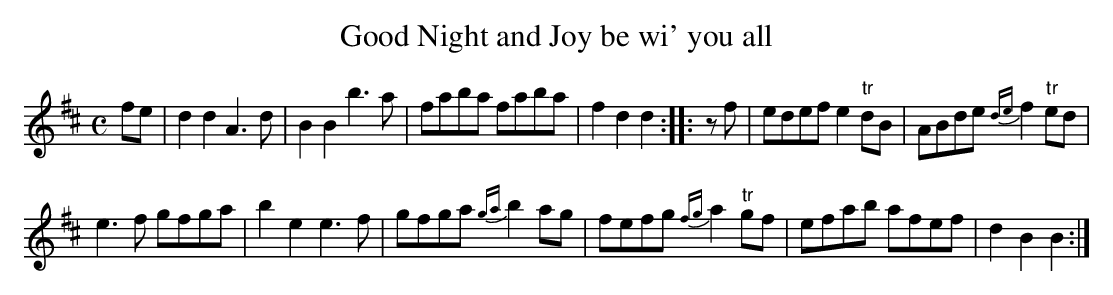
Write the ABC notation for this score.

X:1
T:Good Night and Joy be wi' you all
M:C
K:D major
fe|\
d2d2 A3d| B2B2 b3a| faba faba| f2d2 d2::\
zf|\
edef e2"tr"dB| ABde {de}f2"tr"ed|
e3f gfga| b2e2 e3f|\
gfga {ga}b2ag| fefg {fg}a2 "tr"gf|\
efab afef| d2B2 B2:|
